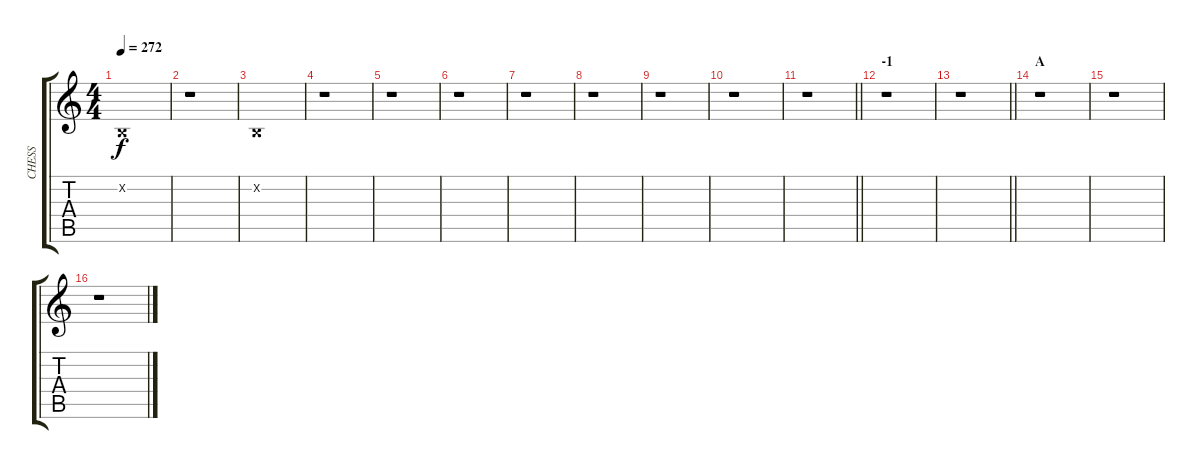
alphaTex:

\track ("CHESS" "CHESS") {instrument gunshot}
\staff {score tabs}
\tuning (E4 B3 G3 D3 A2 E2) {hide}
\ts (4 4)
\tempo 272
\clef g2
\ks c
0.2{x}.1{dy f} |
r.1 |
0.2{x}.1 |
r.1 |
r.1 |
r.1 |
r.1 |
r.1 |
r.1 |
r.1 |
\barLineRight lightlight
r.1 |
\section ("" "-1")
r.1 |
\barLineRight lightlight
r.1 |
\section ("" "A")
r.1 |
r.1 |
r.1
